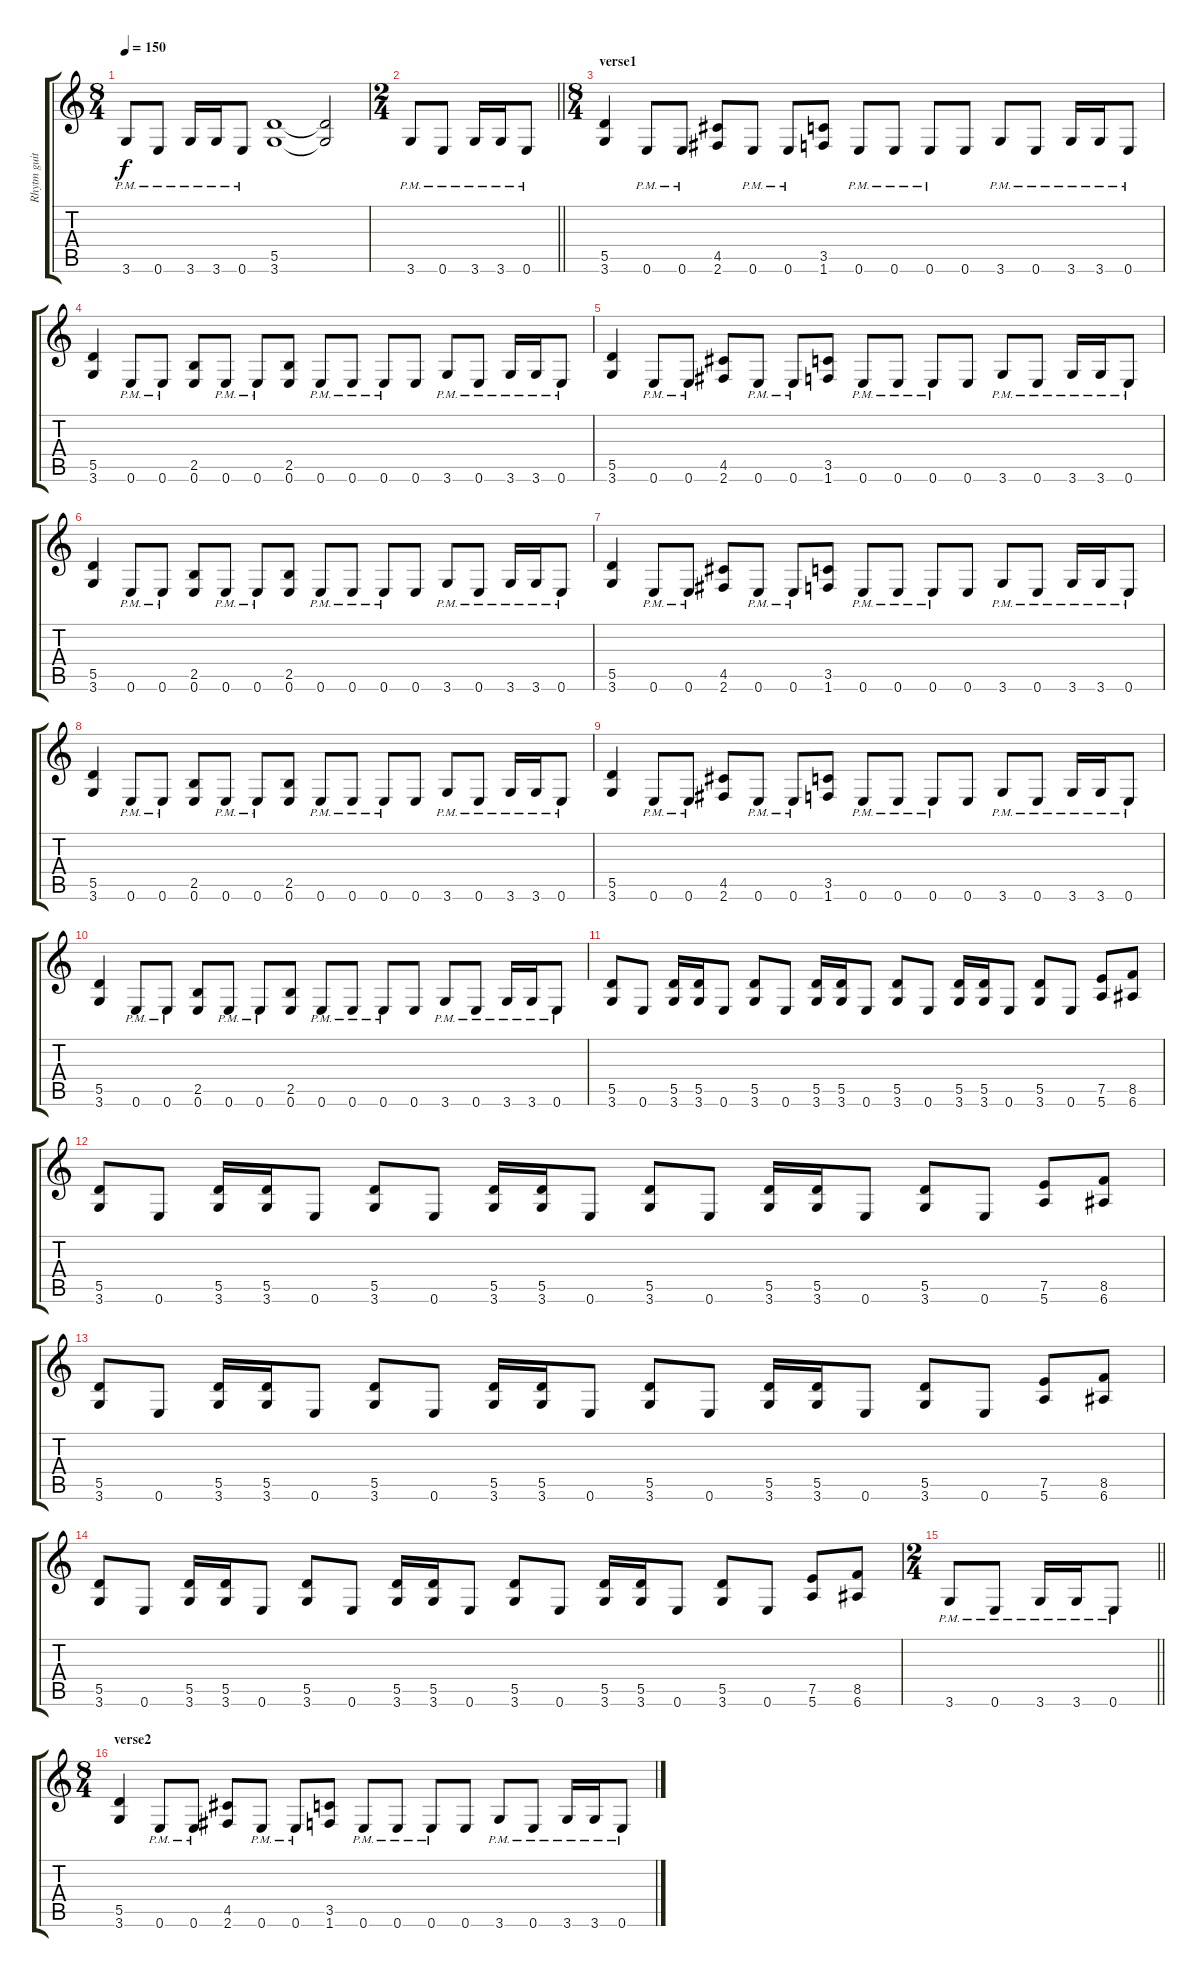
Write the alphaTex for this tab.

\track ("Rhytm guitar2" "Rhytm guit") {instrument distortionguitar}
\staff {score tabs}
\tuning (E4 B3 G3 D3 A2 E2) {hide}
\ts (8 4)
\tempo 150
\clef g2
\ks c
3.6{pm}.8{dy f} 0.6{pm}.8 3.6{pm}.16 3.6{pm}.16 0.6{pm}.8 (5.5 3.6).1 (5.5{t} 3.6{t}).2 |
\ts (2 4)
\barLineRight lightlight
3.6{pm}.8 0.6{pm}.8 3.6{pm}.16 3.6{pm}.16 0.6{pm}.8 |
\ts (8 4)
\section ("" "verse1")
(5.5 3.6).4 0.6{pm}.8 0.6{pm}.8 (4.5 2.6).8 0.6{pm}.8 0.6{pm}.8 (3.5 1.6).8 0.6{pm}.8 0.6{pm}.8 0.6{pm}.8 0.6.8 3.6{pm}.8 0.6{pm}.8 3.6{pm}.16 3.6{pm}.16 0.6{pm}.8 |
(5.5 3.6).4 0.6{pm}.8 0.6{pm}.8 (2.5 0.6).8 0.6{pm}.8 0.6{pm}.8 (2.5 0.6).8 0.6{pm}.8 0.6{pm}.8 0.6{pm}.8 0.6.8 3.6{pm}.8 0.6{pm}.8 3.6{pm}.16 3.6{pm}.16 0.6{pm}.8 |
(5.5 3.6).4 0.6{pm}.8 0.6{pm}.8 (4.5 2.6).8 0.6{pm}.8 0.6{pm}.8 (3.5 1.6).8 0.6{pm}.8 0.6{pm}.8 0.6{pm}.8 0.6.8 3.6{pm}.8 0.6{pm}.8 3.6{pm}.16 3.6{pm}.16 0.6{pm}.8 |
(5.5 3.6).4 0.6{pm}.8 0.6{pm}.8 (2.5 0.6).8 0.6{pm}.8 0.6{pm}.8 (2.5 0.6).8 0.6{pm}.8 0.6{pm}.8 0.6{pm}.8 0.6.8 3.6{pm}.8 0.6{pm}.8 3.6{pm}.16 3.6{pm}.16 0.6{pm}.8 |
(5.5 3.6).4 0.6{pm}.8 0.6{pm}.8 (4.5 2.6).8 0.6{pm}.8 0.6{pm}.8 (3.5 1.6).8 0.6{pm}.8 0.6{pm}.8 0.6{pm}.8 0.6.8 3.6{pm}.8 0.6{pm}.8 3.6{pm}.16 3.6{pm}.16 0.6{pm}.8 |
(5.5 3.6).4 0.6{pm}.8 0.6{pm}.8 (2.5 0.6).8 0.6{pm}.8 0.6{pm}.8 (2.5 0.6).8 0.6{pm}.8 0.6{pm}.8 0.6{pm}.8 0.6.8 3.6{pm}.8 0.6{pm}.8 3.6{pm}.16 3.6{pm}.16 0.6{pm}.8 |
(5.5 3.6).4 0.6{pm}.8 0.6{pm}.8 (4.5 2.6).8 0.6{pm}.8 0.6{pm}.8 (3.5 1.6).8 0.6{pm}.8 0.6{pm}.8 0.6{pm}.8 0.6.8 3.6{pm}.8 0.6{pm}.8 3.6{pm}.16 3.6{pm}.16 0.6{pm}.8 |
(5.5 3.6).4 0.6{pm}.8 0.6{pm}.8 (2.5 0.6).8 0.6{pm}.8 0.6{pm}.8 (2.5 0.6).8 0.6{pm}.8 0.6{pm}.8 0.6{pm}.8 0.6.8 3.6{pm}.8 0.6{pm}.8 3.6{pm}.16 3.6{pm}.16 0.6{pm}.8 |
(5.5 3.6).8 0.6.8 (5.5 3.6).16 (5.5 3.6).16 0.6.8 (5.5 3.6).8 0.6.8 (5.5 3.6).16 (5.5 3.6).16 0.6.8 (5.5 3.6).8 0.6.8 (5.5 3.6).16 (5.5 3.6).16 0.6.8 (5.5 3.6).8 0.6.8 (7.5 5.6).8 (8.5 6.6).8 |
(5.5 3.6).8 0.6.8 (5.5 3.6).16 (5.5 3.6).16 0.6.8 (5.5 3.6).8 0.6.8 (5.5 3.6).16 (5.5 3.6).16 0.6.8 (5.5 3.6).8 0.6.8 (5.5 3.6).16 (5.5 3.6).16 0.6.8 (5.5 3.6).8 0.6.8 (7.5 5.6).8 (8.5 6.6).8 |
(5.5 3.6).8 0.6.8 (5.5 3.6).16 (5.5 3.6).16 0.6.8 (5.5 3.6).8 0.6.8 (5.5 3.6).16 (5.5 3.6).16 0.6.8 (5.5 3.6).8 0.6.8 (5.5 3.6).16 (5.5 3.6).16 0.6.8 (5.5 3.6).8 0.6.8 (7.5 5.6).8 (8.5 6.6).8 |
(5.5 3.6).8 0.6.8 (5.5 3.6).16 (5.5 3.6).16 0.6.8 (5.5 3.6).8 0.6.8 (5.5 3.6).16 (5.5 3.6).16 0.6.8 (5.5 3.6).8 0.6.8 (5.5 3.6).16 (5.5 3.6).16 0.6.8 (5.5 3.6).8 0.6.8 (7.5 5.6).8 (8.5 6.6).8 |
\ts (2 4)
\barLineRight lightlight
3.6{pm}.8 0.6{pm}.8 3.6{pm}.16 3.6{pm}.16 0.6{pm}.8 |
\ts (8 4)
\section ("" "verse2")
(5.5 3.6).4 0.6{pm}.8 0.6{pm}.8 (4.5 2.6).8 0.6{pm}.8 0.6{pm}.8 (3.5 1.6).8 0.6{pm}.8 0.6{pm}.8 0.6{pm}.8 0.6.8 3.6{pm}.8 0.6{pm}.8 3.6{pm}.16 3.6{pm}.16 0.6{pm}.8
